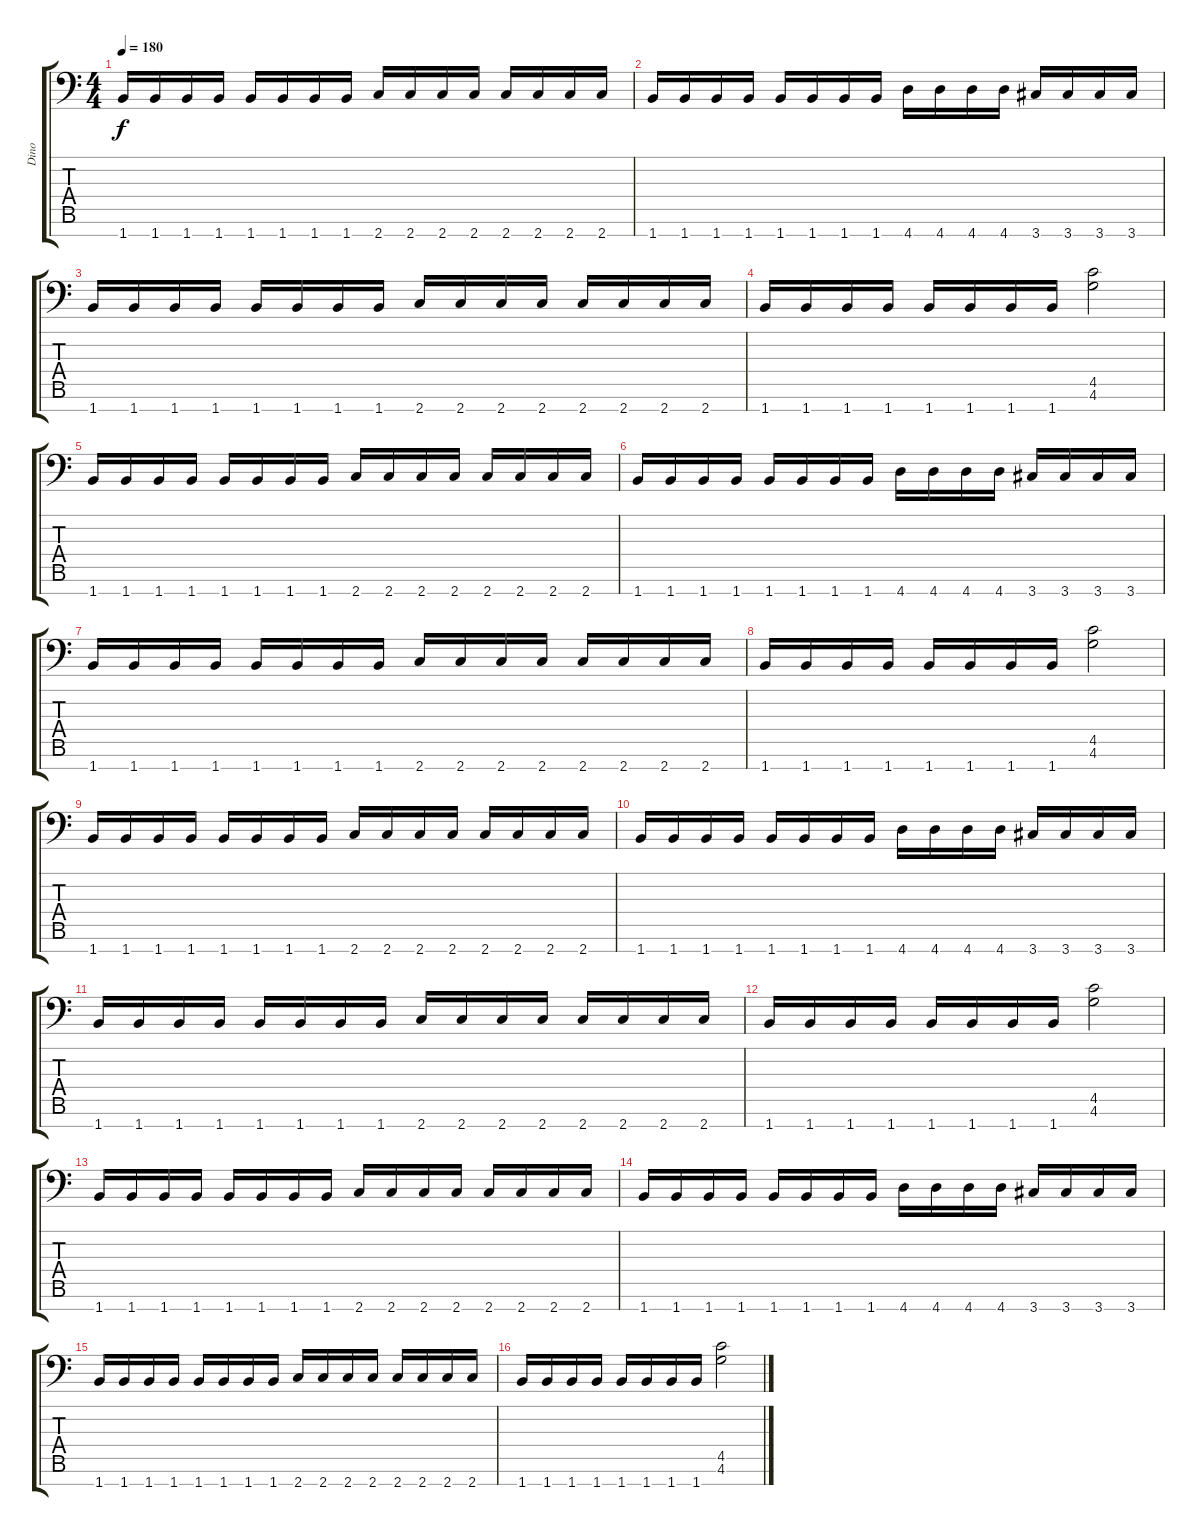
\track ("Dino" "Dino") {instrument distortionguitar}
\staff {score tabs}
\tuning (Eb4 Bb3 Gb3 Db3 Ab2 Eb2 Bb1) {hide}
\ts (4 4)
\tempo 180
\clef f4
\ks c
1.7.16{txt " " dy f} 1.7.16 1.7.16 1.7.16 1.7.16 1.7.16 1.7.16 1.7.16 2.7.16 2.7.16 2.7.16 2.7.16 2.7.16 2.7.16 2.7.16 2.7.16 |
1.7.16 1.7.16 1.7.16 1.7.16 1.7.16 1.7.16 1.7.16 1.7.16 4.7.16 4.7.16 4.7.16 4.7.16 3.7.16 3.7.16 3.7.16 3.7.16 |
1.7.16 1.7.16 1.7.16 1.7.16 1.7.16 1.7.16 1.7.16 1.7.16 2.7.16 2.7.16 2.7.16 2.7.16 2.7.16 2.7.16 2.7.16 2.7.16 |
1.7.16 1.7.16 1.7.16 1.7.16 1.7.16 1.7.16 1.7.16 1.7.16 (4.5 4.6).2 |
1.7.16 1.7.16 1.7.16 1.7.16 1.7.16 1.7.16 1.7.16 1.7.16 2.7.16 2.7.16 2.7.16 2.7.16 2.7.16 2.7.16 2.7.16 2.7.16 |
1.7.16 1.7.16 1.7.16 1.7.16 1.7.16 1.7.16 1.7.16 1.7.16 4.7.16 4.7.16 4.7.16 4.7.16 3.7.16 3.7.16 3.7.16 3.7.16 |
1.7.16 1.7.16 1.7.16 1.7.16 1.7.16 1.7.16 1.7.16 1.7.16 2.7.16 2.7.16 2.7.16 2.7.16 2.7.16 2.7.16 2.7.16 2.7.16 |
1.7.16 1.7.16 1.7.16 1.7.16 1.7.16 1.7.16 1.7.16 1.7.16 (4.5 4.6).2 |
1.7.16 1.7.16 1.7.16 1.7.16 1.7.16 1.7.16 1.7.16 1.7.16 2.7.16 2.7.16 2.7.16 2.7.16 2.7.16 2.7.16 2.7.16 2.7.16 |
1.7.16 1.7.16 1.7.16 1.7.16 1.7.16 1.7.16 1.7.16 1.7.16 4.7.16 4.7.16 4.7.16 4.7.16 3.7.16 3.7.16 3.7.16 3.7.16 |
1.7.16 1.7.16 1.7.16 1.7.16 1.7.16 1.7.16 1.7.16 1.7.16 2.7.16 2.7.16 2.7.16 2.7.16 2.7.16 2.7.16 2.7.16 2.7.16 |
1.7.16 1.7.16 1.7.16 1.7.16 1.7.16 1.7.16 1.7.16 1.7.16 (4.5 4.6).2 |
1.7.16 1.7.16 1.7.16 1.7.16 1.7.16 1.7.16 1.7.16 1.7.16 2.7.16 2.7.16 2.7.16 2.7.16 2.7.16 2.7.16 2.7.16 2.7.16 |
1.7.16 1.7.16 1.7.16 1.7.16 1.7.16 1.7.16 1.7.16 1.7.16 4.7.16 4.7.16 4.7.16 4.7.16 3.7.16 3.7.16 3.7.16 3.7.16 |
1.7.16 1.7.16 1.7.16 1.7.16 1.7.16 1.7.16 1.7.16 1.7.16 2.7.16 2.7.16 2.7.16 2.7.16 2.7.16 2.7.16 2.7.16 2.7.16 |
1.7.16 1.7.16 1.7.16 1.7.16 1.7.16 1.7.16 1.7.16 1.7.16 (4.5 4.6).2
